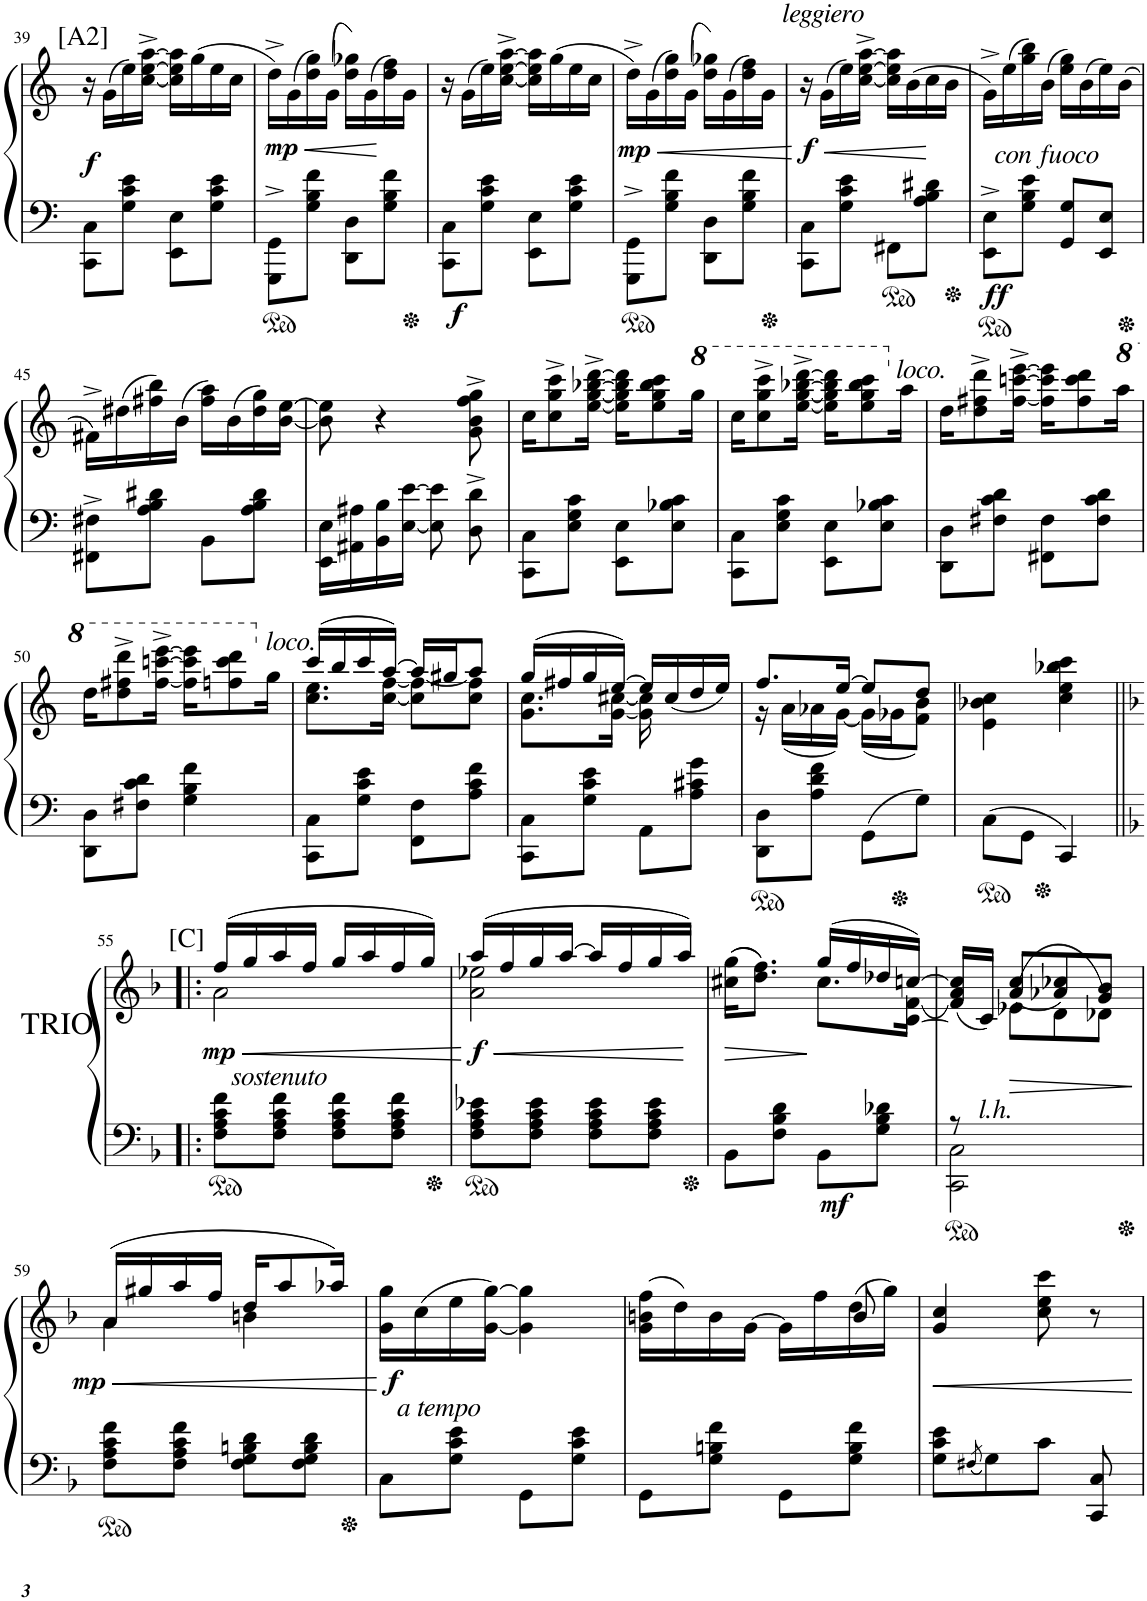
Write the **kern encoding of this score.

**kern	**kern	**dynam
*part1	*part1	*part1
*staff2	*staff1	*staff1/2
*I"Piano	*	*
!!LO:PB:g=z
*clefF4	*clefG2	*
*k[]	*k[]	*
*M2/4	*M2/4	*
=39	=39	=39
!	!LO:TX:a:t=[A2]	!
!	!	!LO:DY:b
8CC\ 8C\L	16r	f
.	(16g\LL	.
8G\ 8c\ 8e\J	16ee\)	.
.	[16cc\^ [16ee\^ [16aa\^JJ	.
8EE\ 8E\L	16cc\] 16ee\] 16aa\]LL	.
.	(16gg\	.
8G\ 8c\ 8e\J	16ee\	.
.	16cc\JJ	.
=40	=40	=40
!	!	!LO:HP:b
!	!	!LO:DY:n=1:b
8GGG\^ 8GG\^L	16dd^\LL)	< mp
.	(16g\	.
8G\ 8B\ 8f\J	16dd\ 16gg\)	.
.	(16g\JJ	.
8DD\ 8D\L	16dd\ 16gg-X\LL)	.
.	(16g\	.
8G\ 8B\ 8f\J	16dd\ 16ff\)	.
.	16g\JJ	.
.	.	[
=41	=41	=41
!	!	!LO:DY:b=2
8CC\ 8C\L	16r	f
.	(16g\LL	.
8G\ 8c\ 8e\J	16ee\)	.
.	[16cc\^ [16ee\^ [16aa\^JJ	.
8EE\ 8E\L	16cc\] 16ee\] 16aa\]LL	.
.	(16gg\	.
8G\ 8c\ 8e\J	16ee\	.
.	16cc\JJ	.
=42	=42	=42
!	!	!LO:HP:b
!	!	!LO:DY:n=1:b
8GGG\^ 8GG\^L	16dd^\LL)	< mp
.	(16g\	.
8G\ 8B\ 8f\J	16dd\ 16gg\)	.
.	(16g\JJ	.
8DD\ 8D\L	16dd\ 16gg-X\LL)	.
.	(16g\	.
8G\ 8B\ 8f\J	16dd\ 16ff\)	.
.	16g\JJ	.
.	.	[
=43	=43	=43
!	!	!LO:HP:b
!	!	!LO:DY:n=1:b
8CC\ 8C\L	16r	< f
!	!LO:TX:a:i:t=leggiero	!
.	(16g\LL	.
8G\ 8c\ 8e\J	16ee\)	.
.	[16cc\^ [16ee\^ [16aa\^JJ	.
8FF#X\L	16cc\] 16ee\] 16aa\]LL	.
.	(16b\	.
8A\ 8B\ 8d#X\J	16cc\	.
.	16b\JJ	.
.	.	[
=44	=44	=44
!	!	!LO:DY:b=2
8EE\^ 8E\^L	16g^\LL)	ff
!	!LO:TX:b:i:t=con fuoco	!
.	(16ee\	.
8G\ 8B\ 8e\J	16gg\ 16bb\)	.
.	(16b\JJ	.
8GG/ 8G/L	16ee\ 16gg\LL)	.
.	(16b\	.
8EE/ 8E/J	16ee\)	.
.	(16b\JJ	.
!!LO:LB:g=z
=45	=45	=45
8FF#X\^ 8F#X\^L	16f#X^\LL)	.
.	(16dd#X\	.
8A\ 8B\ 8d#X\J	16ff#X\ 16bb\)	.
.	(16b\JJ	.
8BB\L	16ff#\ 16aa\LL)	.
.	(16b\	.
8A\ 8B\ 8d#\J	16dd#\ 16gg\)	.
.	[16b\ [16ee\JJ	.
=46	=46	=46
16EE\ 16E\LL	8b\] 8ee\]	.
16AA#X\ 16A#X\	.	.
16BB\ 16B\	4r	.
[16E\ [16e\JJ	.	.
8E\] 8e\]	.	.
8D\^ 8d\^	8g\^ 8b\^ 8ff\^ 8gg\^	.
=47	=47	=47
8CC\ 8C\L	16cc\KL	.
.	8cc\^ 8gg\^ 8ccc\^	.
8E\ 8G\ 8c\J	.	.
.	[16ee\^ [16gg\^ [16bb-X\^ [16ddd\^Jk	.
8EE\ 8E\L	16ee\] 16gg\] 16bb-\] 16ddd\]KL	.
.	8ee\ 8gg\ 8bb-\ 8ccc\	.
8E\ 8B-X\ 8c\J	.	.
*	*8va	*
.	16ggg\Jk	.
=48	=48	=48
8CC\ 8C\L	16ccc\KL	.
.	8ccc\^ 8ggg\^ 8cccc\^	.
8E\ 8G\ 8c\J	.	.
.	[16eee\^ [16ggg\^ [16bbb-X\^ [16dddd\^Jk	.
8EE\ 8E\L	16eee\] 16ggg\] 16bbb-\] 16dddd\]KL	.
.	8eee\ 8ggg\ 8bbb-\ 8cccc\	.
8E\ 8B-X\ 8c\J	.	.
*	*X8va	*
!	!LO:TX:a:i:t=loco.	!
.	16aa\Jk	.
=49	=49	=49
8DD\ 8D\L	16dd\KL	.
.	8dd\^ 8ff#X\^ 8ddd\^	.
8F#X\ 8c\ 8d\J	.	.
.	[16ff#\^ [16cccn\^ [16eee\^Jk	.
8FF#X\ 8F#\L	16ff#\] 16ccc\] 16eee\]KL	.
.	8ff#\ 8ccc\ 8ddd\	.
8F#\ 8c\ 8d\J	.	.
*	*8va	*
.	16aaa\Jk	.
!!LO:LB:g=z
=50	=50	=50
8DD\ 8D\L	16ddd\KL	.
.	8ddd\^ 8fff#X\^ 8dddd\^	.
8F#X\ 8c\ 8d\J	.	.
.	[16fff#\^ [16ccccn\^ [16eeee\^Jk	.
4G\ 4B\ 4f\	16fff#\] 16cccc\] 16eeee\]KL	.
.	8fffn\ 8cccc\ 8dddd\	.
*	*X8va	*
!	!LO:TX:a:i:t=loco.	!
.	16gg\Jk	.
=51	=51	=51
*	*^	*
8CC\ 8C\L	(16ccc/LL	8.cc\ 8.ee\L	.
.	16bb/	.	.
8G\ 8c\ 8e\J	16ccc/	.	.
.	[16aa/JJ)	[16cc\ [16ff\Jk	.
8FF\ 8F\L	16aa/LL]	8cc\] 8ff\_L	.
.	16gg#X/J	.	.
8A\ 8c\ 8f\J	8aa/J	8cc\ 8ff\]J	.
=52	=52	=52	=52
8CC\ 8C\L	(16gg/LL	8.g\ 8.cc\L	.
.	16ff#X/	.	.
8G\ 8c\ 8e\J	16gg/	.	.
.	[16ee/JJ)	[16g\ [16cc#X\Jk	.
8AA\L	16ee/LL]	16g\] 16cc#\]	.
.	(16cc#/	8.ryy	.
8A\ 8c#X\ 8g\J	16dd/	.	.
.	16ee/JJ)	.	.
=53	=53	=53	=53
8DD\ 8D\L	8.ff/L	16r	.
.	.	(16a\LL	.
8A\ 8d\ 8f\J	.	16a-X\	.
.	[16ee/Jk	[16g\JJ)	.
8GG\L	8ee/L]	(16g\LL]	.
.	.	16g-X\J	.
8G\J	8dd/J	8f\ 8b\J)	.
*	*v	*v	*
=54	=54	=54
8C\L	4e\ 4b-X\ 4cc\	.
8GG\J	.	.
4CC/	4cc\ 4ee\ 4bb-X\ 4ccc\	.
!!LO:LB:g=z
=55!|:	=55!|:	=55!|:
*k[b-]	*k[b-]	*
!	!LO:TX:a:t=[C]	!
!	!LO:TX:b:i:t=sostenuto	!
!	!	!LO:HP:b
*	*^	*
!	!	!	!LO:DY:n=1:b
8F\ 8A\ 8c\ 8f\L	(16ff/LL	2a\	< mp
.	16gg/	.	.
8F\ 8A\ 8c\ 8f\J	16aa/	.	.
.	16ff/JJ	.	.
8F\ 8A\ 8c\ 8f\L	16gg/LL	.	.
.	16aa/	.	.
8F\ 8A\ 8c\ 8f\J	16ff/	.	.
.	16gg/JJ)	.	.
*	*v	*v	*
.	.	[
=56	=56	=56
!	!	!LO:HP:b
*	*^	*
!	!	!	!LO:DY:n=1:b
8F\ 8A\ 8c\ 8e-X\L	(16aa/LL	2a\ 2ee-X\	< f
.	16ff/	.	.
8F\ 8A\ 8c\ 8e-\J	16gg/	.	.
.	[16aa/JJ	.	.
8F\ 8A\ 8c\ 8e-\L	16aa/LL]	.	.
.	16ff/	.	.
8F\ 8A\ 8c\ 8e-\J	16gg/	.	.
.	16aa/JJ)	.	.
*	*v	*v	*
.	.	[
=57	=57	=57
!	!	!LO:HP:b
*	*^	*
8BB-\L	((16cc#X\ 16gg\KL	4ryy	>
.	8.dd\ 8.ff\J))	.	.
8F\ 8B-\ 8d\J	.	.	.
!	!	!	!LO:DY:n=1:b=2
8BB-\L	(16gg/LL	8.cc#\L	] mf
.	16ff/	.	.
8G\ 8B-\ 8d-X\J	16dd-X/	.	.
.	[16ccn/JJ)	[16f\ [16a\Jk	.
=58	=58	=58	=58
*ped	*	*	*
*^	*	*	*
8r	2CC\ 2C\	(16f/] 16a/] 16cc/]LL	8ryy	.
.	.	16c/JJ)	.	.
!	!	!LO:TX:b:i:t=l.h.	!	!
!	!	!	!	!LO:HP:b
4.ryy	.	(8a/ 8cc/L	(8e-X\L	>
.	.	8a-X/ 8cc-X/)	8d\	.
.	.	8g/ 8b-/J	8d-X\J)	.
*v	*v	*	*	*
*	*v	*v	*
.	.	]
!!LO:LB:g=z
=59	=59	=59
*	*Xped	*
!	!	!LO:HP:b
*	*^	*
!	!	!	!LO:DY:n=1:b
8F\ 8A\ 8c\ 8f\L	(16a/LL	4a\	< mp
.	16gg#X/	.	.
8F\ 8A\ 8c\ 8f\J	16aa/	.	.
.	16ff/JJ	.	.
8F\ 8G\ 8Bn\ 8d\L	16dd/KL	4bn\	.
.	8aa/	.	.
8F\ 8G\ 8B\ 8d\J	.	.	.
.	16aa-X/Jk)	.	.
*	*v	*v	*
.	.	[
=60	=60	=60
!	!LO:TX:b:i:t=a tempo	!
!	!	!LO:DY:b
8C\L	16g\ 16gg\LL	f
.	(16cc\	.
8G\ 8c\ 8e\J	16ee\	.
.	[16g\ [16gg\JJ)	.
8GG\L	4g\] 4gg\]	.
8G\ 8c\ 8e\J	.	.
=61	=61	=61
*	*^	*
8GG\L	(16g\ 16bn\ 16ff\LL	4.ryy	.
.	16dd\)	.	.
8G\ 8Bn\ 8f\J	16b\	.	.
.	[16g\JJ	.	.
8GG\L	16g\LL]	.	.
.	16ff\	.	.
8G\ 8B\ 8f\J	(16dd\	8b/	.
.	16gg\JJ)	.	.
*	*v	*v	*
=62	=62	=62
!	!	!LO:HP:b
8G\ 8c\ 8e\L	4g/ 4cc/	<
8qF#X/	.	.
8G\	.	.
8c\J	8cc\ 8ee\ 8ccc\	.
8CC/ 8C/	8r	.
.	.	[
=	=	=
*-	*-	*-
